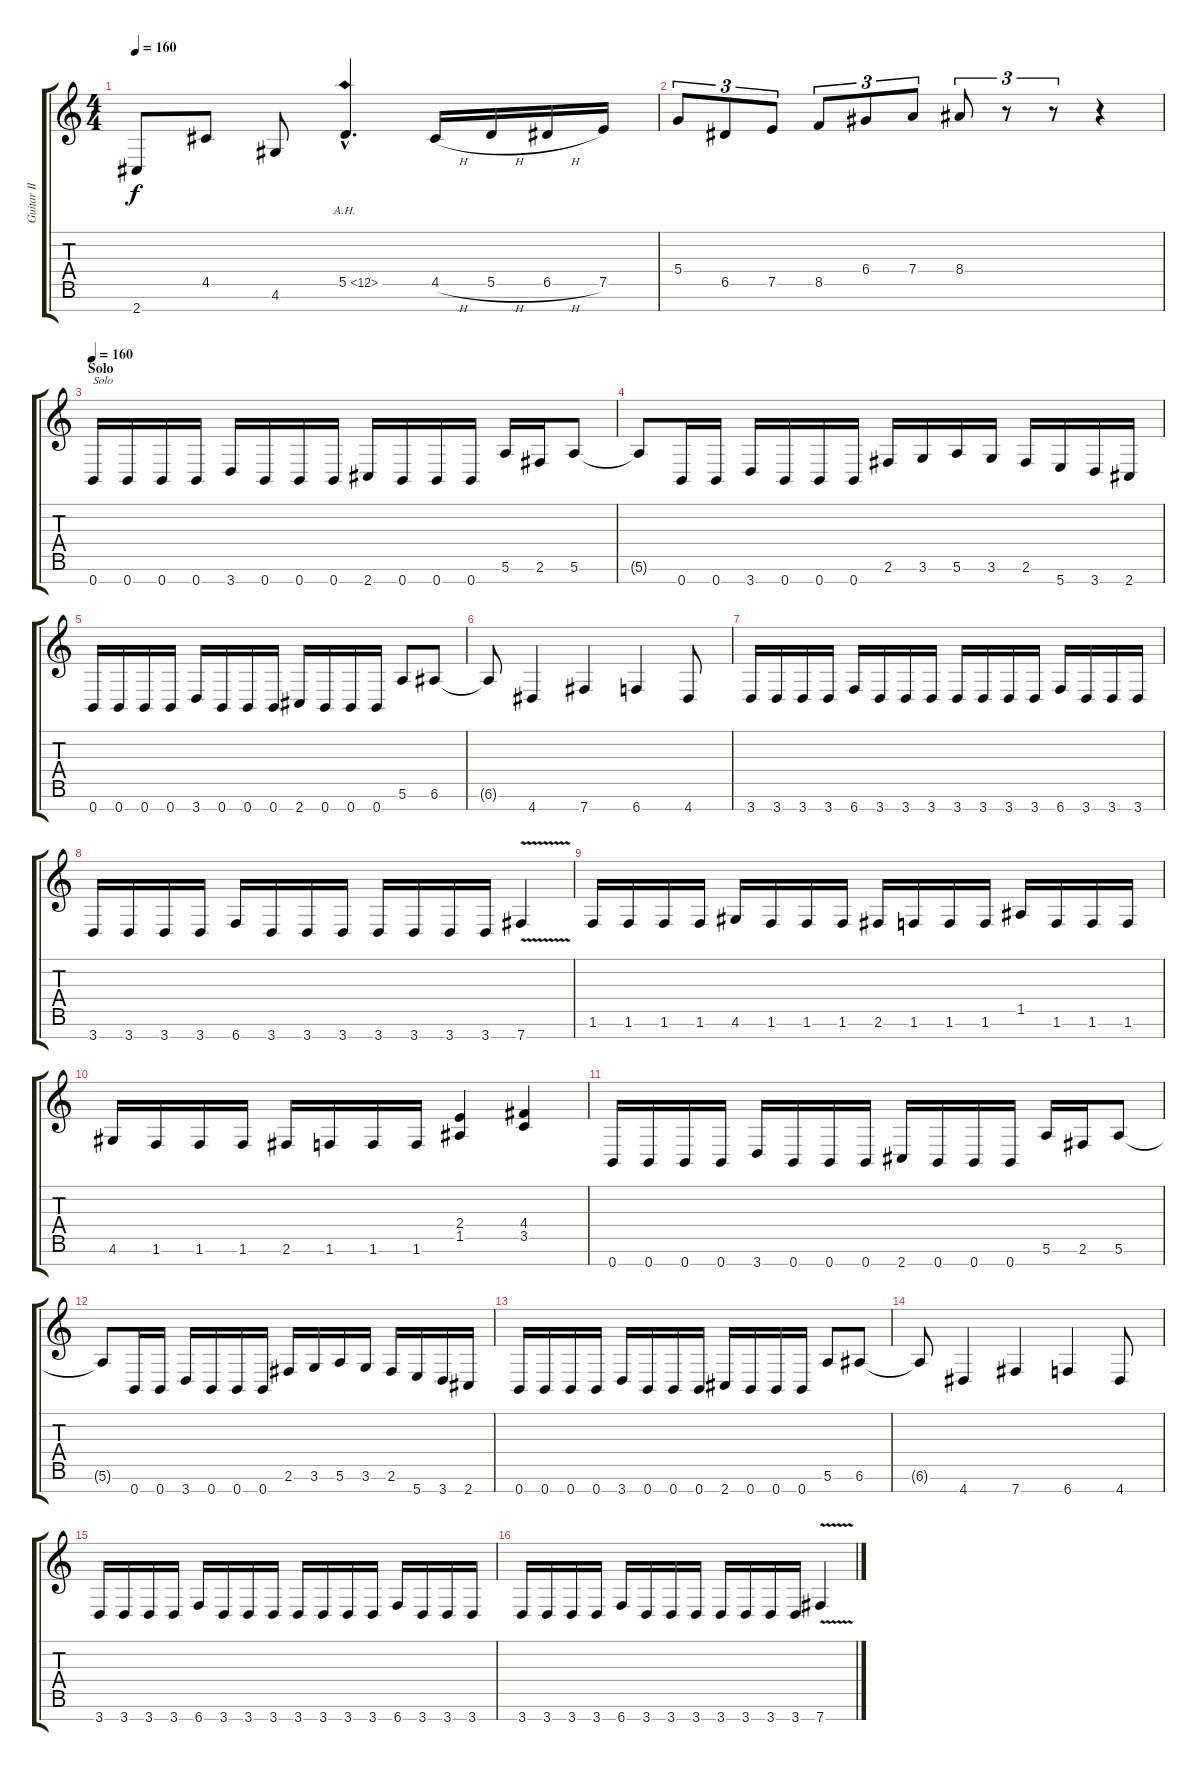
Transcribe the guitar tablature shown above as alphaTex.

\track ("Guitar II [Samoth]" "Guitar II ") {instrument distortionguitar}
\staff {score tabs}
\tuning (E4 B3 G3 D3 A2 E2 B1) {hide}
\ts (4 4)
\tempo 160
\clef g2
\ks c
2.7.8{dy f} 4.5.8 4.6.8 5.5{ah 7 hac}.4{d} 4.5{h}.16 5.5{h}.16 6.5{h}.16 7.5.16 |
5.4.8{tu (3 2)} 6.5.8{tu (3 2)} 7.5.8{tu (3 2)} 8.5.8{tu (3 2)} 6.4.8{tu (3 2)} 7.4.8{tu (3 2)} 8.4.8{tu (3 2)} r.8{tu (3 2)} r.8{tu (3 2)} r.4 |
\section ("" "Solo")
\tempo 160
0.7.16{txt "Solo"} 0.7.16 0.7.16 0.7.16 3.7.16 0.7.16 0.7.16 0.7.16 2.7.16 0.7.16 0.7.16 0.7.16 5.6.16 2.6.16 5.6.8 |
5.6{t}.8 0.7.16 0.7.16 3.7.16 0.7.16 0.7.16 0.7.16 2.6.16 3.6.16 5.6.16 3.6.16 2.6.16 5.7.16 3.7.16 2.7.16 |
0.7.16 0.7.16 0.7.16 0.7.16 3.7.16 0.7.16 0.7.16 0.7.16 2.7.16 0.7.16 0.7.16 0.7.16 5.6.8 6.6.8 |
6.6{t}.8 4.7.4 7.7.4 6.7.4 4.7.8 |
3.7.16 3.7.16 3.7.16 3.7.16 6.7.16 3.7.16 3.7.16 3.7.16 3.7.16 3.7.16 3.7.16 3.7.16 6.7.16 3.7.16 3.7.16 3.7.16 |
3.7.16 3.7.16 3.7.16 3.7.16 6.7.16 3.7.16 3.7.16 3.7.16 3.7.16 3.7.16 3.7.16 3.7.16 7.7{v}.4 |
1.6.16 1.6.16 1.6.16 1.6.16 4.6.16 1.6.16 1.6.16 1.6.16 2.6.16 1.6.16 1.6.16 1.6.16 1.5.16 1.6.16 1.6.16 1.6.16 |
4.6.16 1.6.16 1.6.16 1.6.16 2.6.16 1.6.16 1.6.16 1.6.16 (2.4 1.5).4 (4.4 3.5).4 |
0.7.16 0.7.16 0.7.16 0.7.16 3.7.16 0.7.16 0.7.16 0.7.16 2.7.16 0.7.16 0.7.16 0.7.16 5.6.16 2.6.16 5.6.8 |
5.6{t}.8 0.7.16 0.7.16 3.7.16 0.7.16 0.7.16 0.7.16 2.6.16 3.6.16 5.6.16 3.6.16 2.6.16 5.7.16 3.7.16 2.7.16 |
0.7.16 0.7.16 0.7.16 0.7.16 3.7.16 0.7.16 0.7.16 0.7.16 2.7.16 0.7.16 0.7.16 0.7.16 5.6.8 6.6.8 |
6.6{t}.8 4.7.4 7.7.4 6.7.4 4.7.8 |
3.7.16 3.7.16 3.7.16 3.7.16 6.7.16 3.7.16 3.7.16 3.7.16 3.7.16 3.7.16 3.7.16 3.7.16 6.7.16 3.7.16 3.7.16 3.7.16 |
3.7.16 3.7.16 3.7.16 3.7.16 6.7.16 3.7.16 3.7.16 3.7.16 3.7.16 3.7.16 3.7.16 3.7.16 7.7{v}.4
